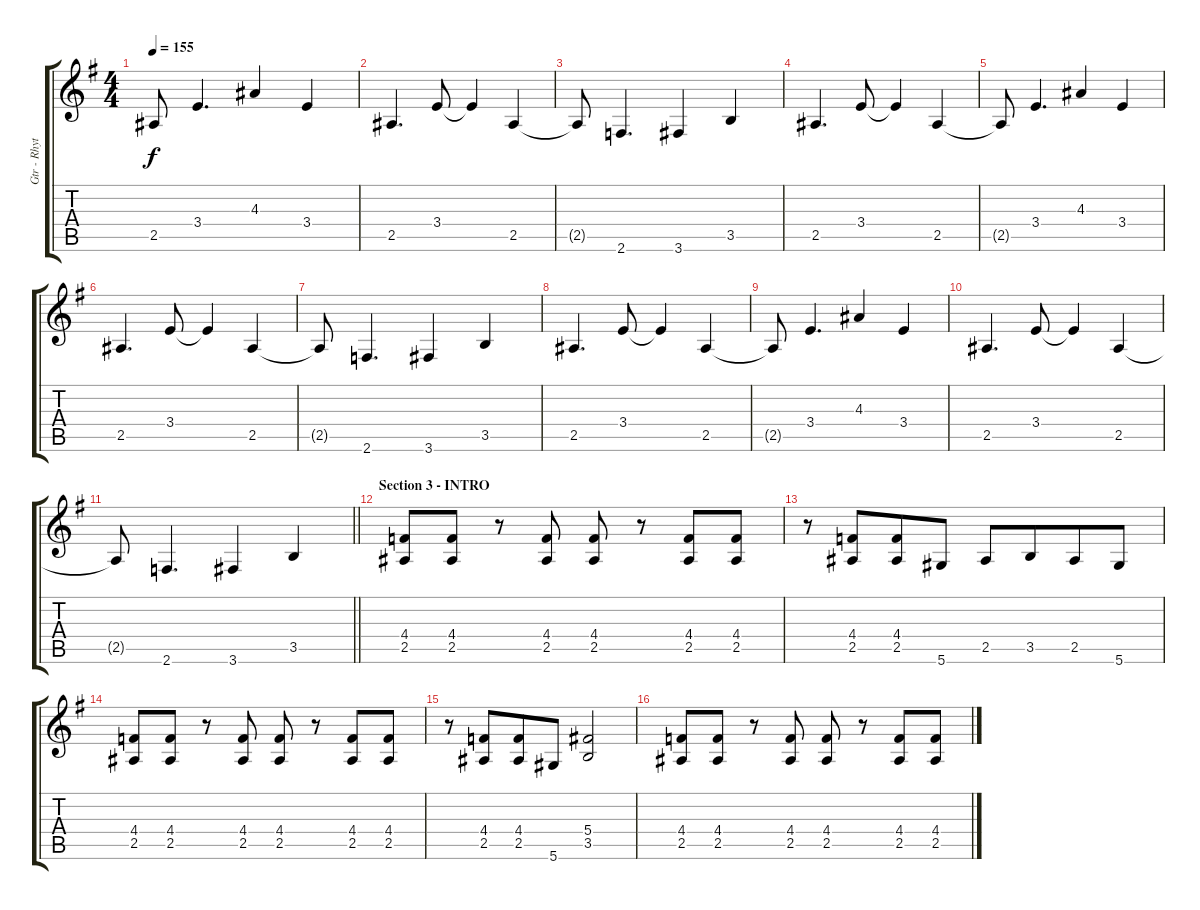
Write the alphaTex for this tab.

\track ("Gtr - Rhythm 2" "Gtr - Rhyt") {instrument overdrivenguitar}
\staff {score tabs}
\tuning (Eb4 Bb3 Gb3 Db3 Ab2 Eb2) {hide}
\ts (4 4)
\tempo 155
\clef g2
\ks eminor
2.5{t}.8{dy f} 3.4.4{d} 4.3.4 3.4.4 |
2.5.4{d} 3.4.8 3.4{t}.4 2.5.4 |
2.5{t}.8 2.6.4{d} 3.6.4 3.5.4 |
2.5.4{d} 3.4.8 3.4{t}.4 2.5.4 |
2.5{t}.8 3.4.4{d} 4.3.4 3.4.4 |
2.5.4{d} 3.4.8 3.4{t}.4 2.5.4 |
2.5{t}.8 2.6.4{d} 3.6.4 3.5.4 |
2.5.4{d} 3.4.8 3.4{t}.4 2.5.4 |
2.5{t}.8 3.4.4{d} 4.3.4 3.4.4 |
2.5.4{d} 3.4.8 3.4{t}.4 2.5.4 |
\barLineRight lightlight
2.5{t}.8 2.6.4{d} 3.6.4 3.5.4 |
\section ("" "Section 3 - INTRO")
(4.4 2.5).8 (4.4 2.5).8 r.8 (4.4 2.5).8 (4.4 2.5).8 r.8 (4.4 2.5).8 (4.4 2.5).8 |
r.8 (4.4 2.5).8{beam merge} (4.4 2.5).8 5.6.8 2.5.8 3.5.8{beam merge} 2.5.8 5.6.8 |
(4.4 2.5).8 (4.4 2.5).8 r.8 (4.4 2.5).8 (4.4 2.5).8 r.8 (4.4 2.5).8 (4.4 2.5).8 |
r.8 (4.4 2.5).8{beam merge} (4.4 2.5).8 5.6.8 (5.4 3.5).2 |
(4.4 2.5).8 (4.4 2.5).8 r.8 (4.4 2.5).8 (4.4 2.5).8 r.8 (4.4 2.5).8 (4.4 2.5).8
